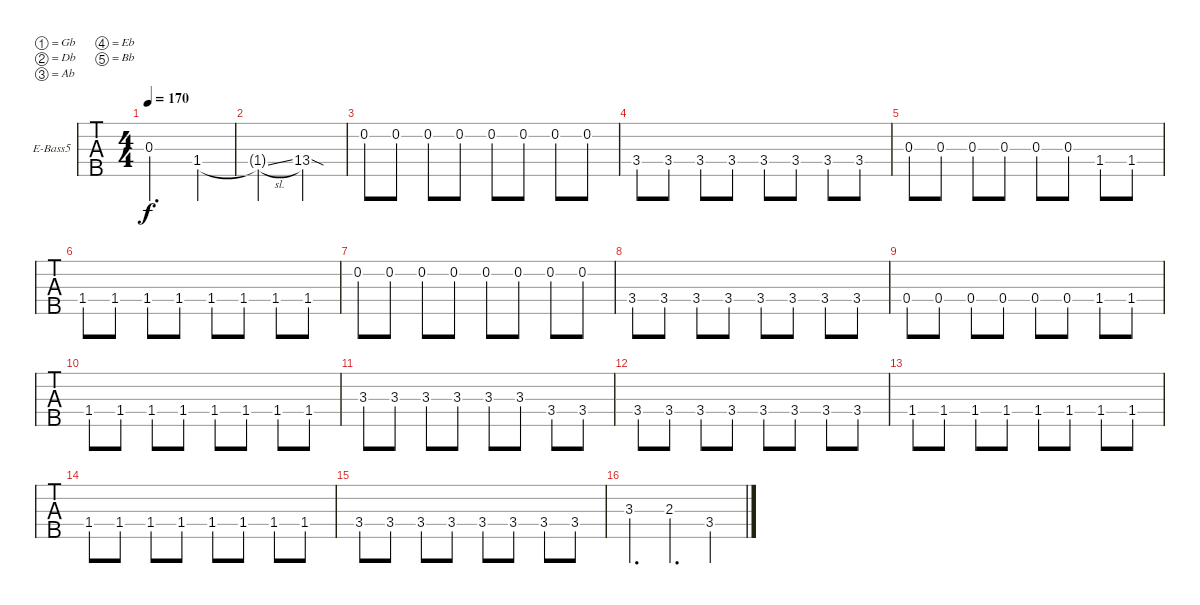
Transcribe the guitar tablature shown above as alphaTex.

\bracketExtendMode groupsimilarinstruments
\firstSystemTrackNameOrientation horizontal
\otherSystemsTrackNameOrientation horizontal
\track ("Иван Изотов" "E-Bass5") {instrument electricbasspick}
\staff {tabs}
\tuning (Gb2 Db2 Ab1 Eb1 Bb0)
\ts (4 4)
\tempo 170
\clef f4
\ks c
0.3.2{d dy f} 1.4.4 |
1.4{sl t}.2 13.4{sod}.2 |
0.2.8 0.2.8 0.2.8 0.2.8 0.2.8 0.2.8 0.2.8 0.2.8 |
3.4.8 3.4.8 3.4.8 3.4.8 3.4.8 3.4.8 3.4.8 3.4.8 |
0.3.8 0.3.8 0.3.8 0.3.8 0.3.8 0.3.8 1.4.8 1.4.8 |
1.4.8 1.4.8 1.4.8 1.4.8 1.4.8 1.4.8 1.4.8 1.4.8 |
0.2.8 0.2.8 0.2.8 0.2.8 0.2.8 0.2.8 0.2.8 0.2.8 |
3.4.8 3.4.8 3.4.8 3.4.8 3.4.8 3.4.8 3.4.8 3.4.8 |
0.4.8 0.4.8 0.4.8 0.4.8 0.4.8 0.4.8 1.4.8 1.4.8 |
1.4.8 1.4.8 1.4.8 1.4.8 1.4.8 1.4.8 1.4.8 1.4.8 |
3.3.8 3.3.8 3.3.8 3.3.8 3.3.8 3.3.8 3.4.8 3.4.8 |
3.4.8 3.4.8 3.4.8 3.4.8 3.4.8 3.4.8 3.4.8 3.4.8 |
1.4.8 1.4.8 1.4.8 1.4.8 1.4.8 1.4.8 1.4.8 1.4.8 |
1.4.8 1.4.8 1.4.8 1.4.8 1.4.8 1.4.8 1.4.8 1.4.8 |
3.4.8 3.4.8 3.4.8 3.4.8 3.4.8 3.4.8 3.4.8 3.4.8 |
3.3.4{d} 2.3.4{d} 3.4.4
